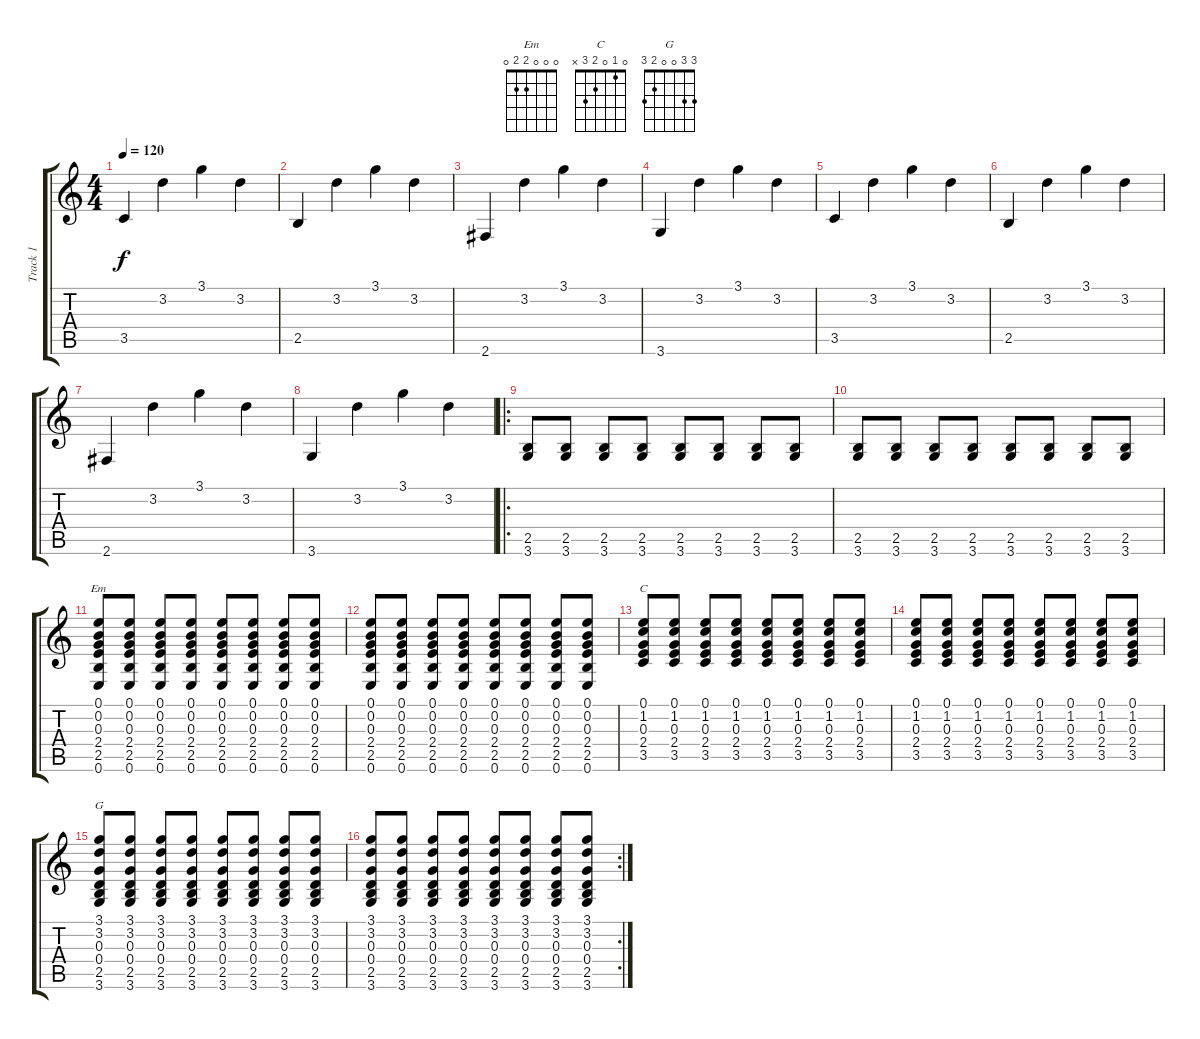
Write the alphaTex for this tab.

\track ("Track 1" "Track 1") {instrument acousticguitarsteel}
\staff {score tabs}
\tuning (E4 B3 G3 D3 A2 E2) {hide}
\chord ("Em" 0 0 0 2 2 0)
\chord ("C" 0 1 0 2 3 x)
\chord ("G" 3 3 0 0 2 3)
\ts (4 4)
\tempo 120
\clef g2
\ks c
3.5.4{dy f instrument acousticguitarsteel} 3.2.4 3.1.4 3.2.4 |
2.5.4 3.2.4 3.1.4 3.2.4 |
2.6.4 3.2.4 3.1.4 3.2.4 |
3.6.4 3.2.4 3.1.4 3.2.4 |
3.5.4 3.2.4 3.1.4 3.2.4 |
2.5.4 3.2.4 3.1.4 3.2.4 |
2.6.4 3.2.4 3.1.4 3.2.4 |
3.6.4 3.2.4 3.1.4 3.2.4 |
\ro
(2.5 3.6).8 (2.5 3.6).8 (2.5 3.6).8 (2.5 3.6).8 (2.5 3.6).8 (2.5 3.6).8 (2.5 3.6).8 (2.5 3.6).8 |
(2.5 3.6).8 (2.5 3.6).8 (2.5 3.6).8 (2.5 3.6).8 (2.5 3.6).8 (2.5 3.6).8 (2.5 3.6).8 (2.5 3.6).8 |
(0.1 0.2 0.3 2.4 2.5 0.6).8{ch "Em"} (0.1 0.2 0.3 2.4 2.5 0.6).8 (0.1 0.2 0.3 2.4 2.5 0.6).8 (0.1 0.2 0.3 2.4 2.5 0.6).8 (0.1 0.2 0.3 2.4 2.5 0.6).8 (0.1 0.2 0.3 2.4 2.5 0.6).8 (0.1 0.2 0.3 2.4 2.5 0.6).8 (0.1 0.2 0.3 2.4 2.5 0.6).8 |
(0.1 0.2 0.3 2.4 2.5 0.6).8 (0.1 0.2 0.3 2.4 2.5 0.6).8 (0.1 0.2 0.3 2.4 2.5 0.6).8 (0.1 0.2 0.3 2.4 2.5 0.6).8 (0.1 0.2 0.3 2.4 2.5 0.6).8 (0.1 0.2 0.3 2.4 2.5 0.6).8 (0.1 0.2 0.3 2.4 2.5 0.6).8 (0.1 0.2 0.3 2.4 2.5 0.6).8 |
(0.1 1.2 0.3 2.4 3.5).8{ch "C"} (0.1 1.2 0.3 2.4 3.5).8 (0.1 1.2 0.3 2.4 3.5).8 (0.1 1.2 0.3 2.4 3.5).8 (0.1 1.2 0.3 2.4 3.5).8 (0.1 1.2 0.3 2.4 3.5).8 (0.1 1.2 0.3 2.4 3.5).8 (0.1 1.2 0.3 2.4 3.5).8 |
(0.1 1.2 0.3 2.4 3.5).8 (0.1 1.2 0.3 2.4 3.5).8 (0.1 1.2 0.3 2.4 3.5).8 (0.1 1.2 0.3 2.4 3.5).8 (0.1 1.2 0.3 2.4 3.5).8 (0.1 1.2 0.3 2.4 3.5).8 (0.1 1.2 0.3 2.4 3.5).8 (0.1 1.2 0.3 2.4 3.5).8 |
(3.1 3.2 0.3 0.4 2.5 3.6).8{ch "G"} (3.1 3.2 0.3 0.4 2.5 3.6).8 (3.1 3.2 0.3 0.4 2.5 3.6).8 (3.1 3.2 0.3 0.4 2.5 3.6).8 (3.1 3.2 0.3 0.4 2.5 3.6).8 (3.1 3.2 0.3 0.4 2.5 3.6).8 (3.1 3.2 0.3 0.4 2.5 3.6).8 (3.1 3.2 0.3 0.4 2.5 3.6).8 |
\rc 2
(3.1 3.2 0.3 0.4 2.5 3.6).8 (3.1 3.2 0.3 0.4 2.5 3.6).8 (3.1 3.2 0.3 0.4 2.5 3.6).8 (3.1 3.2 0.3 0.4 2.5 3.6).8 (3.1 3.2 0.3 0.4 2.5 3.6).8 (3.1 3.2 0.3 0.4 2.5 3.6).8 (3.1 3.2 0.3 0.4 2.5 3.6).8 (3.1 3.2 0.3 0.4 2.5 3.6).8
